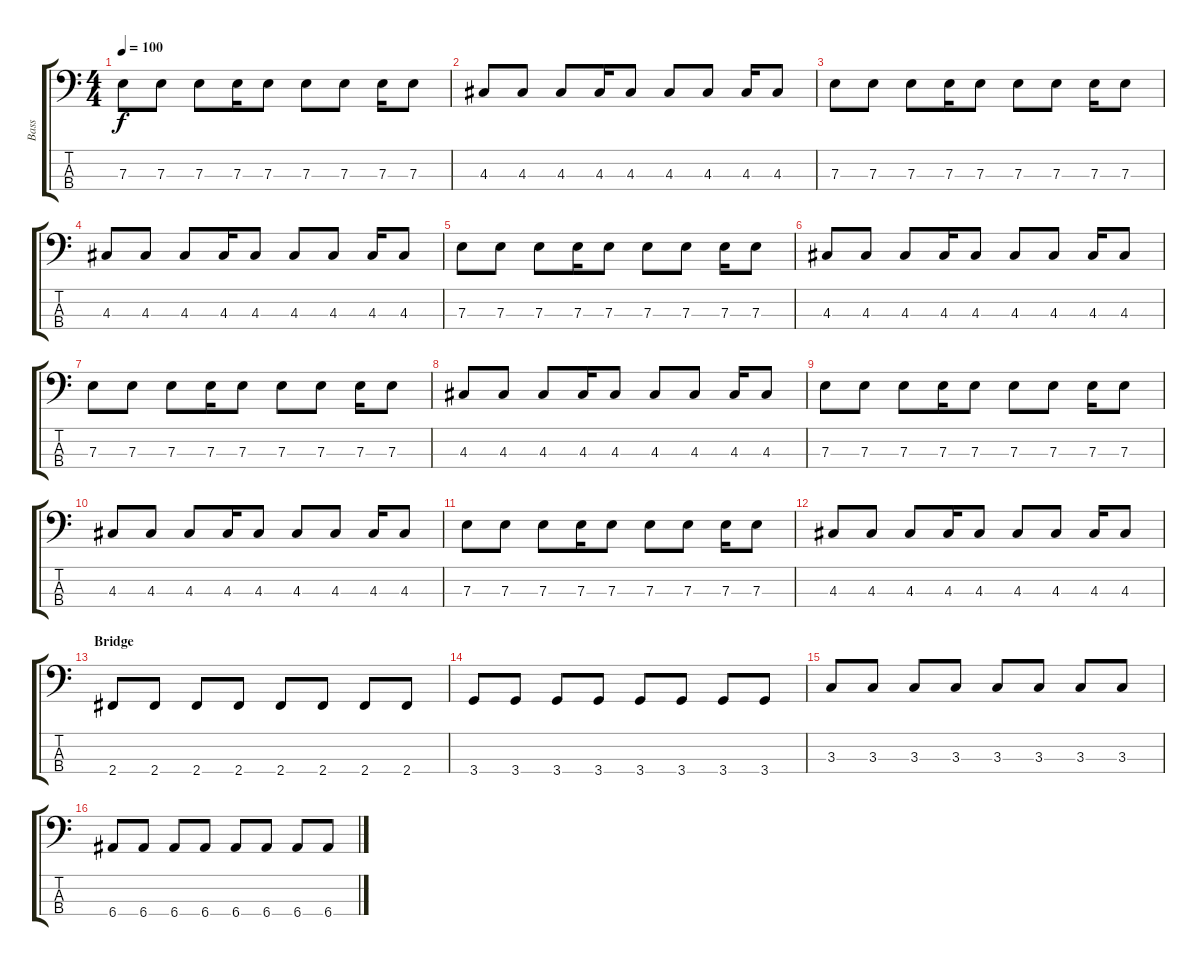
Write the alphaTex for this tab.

\track ("Bass" "Bass") {instrument electricbassfinger}
\staff {score tabs}
\tuning (G2 D2 A1 E1) {hide}
\ts (4 4)
\tempo 100
\clef f4
\ks c
7.3.8{dy f} 7.3.8 7.3.8 7.3.16 7.3.8 7.3.8 7.3.8 7.3.16 7.3.8 |
4.3.8 4.3.8 4.3.8 4.3.16 4.3.8 4.3.8 4.3.8 4.3.16 4.3.8 |
7.3.8 7.3.8 7.3.8 7.3.16 7.3.8 7.3.8 7.3.8 7.3.16 7.3.8 |
4.3.8 4.3.8 4.3.8 4.3.16 4.3.8 4.3.8 4.3.8 4.3.16 4.3.8 |
7.3.8 7.3.8 7.3.8 7.3.16 7.3.8 7.3.8 7.3.8 7.3.16 7.3.8 |
4.3.8 4.3.8 4.3.8 4.3.16 4.3.8 4.3.8 4.3.8 4.3.16 4.3.8 |
7.3.8 7.3.8 7.3.8 7.3.16 7.3.8 7.3.8 7.3.8 7.3.16 7.3.8 |
4.3.8 4.3.8 4.3.8 4.3.16 4.3.8 4.3.8 4.3.8 4.3.16 4.3.8 |
7.3.8 7.3.8 7.3.8 7.3.16 7.3.8 7.3.8 7.3.8 7.3.16 7.3.8 |
4.3.8 4.3.8 4.3.8 4.3.16 4.3.8 4.3.8 4.3.8 4.3.16 4.3.8 |
7.3.8 7.3.8 7.3.8 7.3.16 7.3.8 7.3.8 7.3.8 7.3.16 7.3.8 |
4.3.8 4.3.8 4.3.8 4.3.16 4.3.8 4.3.8 4.3.8 4.3.16 4.3.8 |
\section ("" "Bridge")
2.4.8 2.4.8 2.4.8 2.4.8 2.4.8 2.4.8 2.4.8 2.4.8 |
3.4.8 3.4.8 3.4.8 3.4.8 3.4.8 3.4.8 3.4.8 3.4.8 |
3.3.8 3.3.8 3.3.8 3.3.8 3.3.8 3.3.8 3.3.8 3.3.8 |
6.4.8 6.4.8 6.4.8 6.4.8 6.4.8 6.4.8 6.4.8 6.4.8
